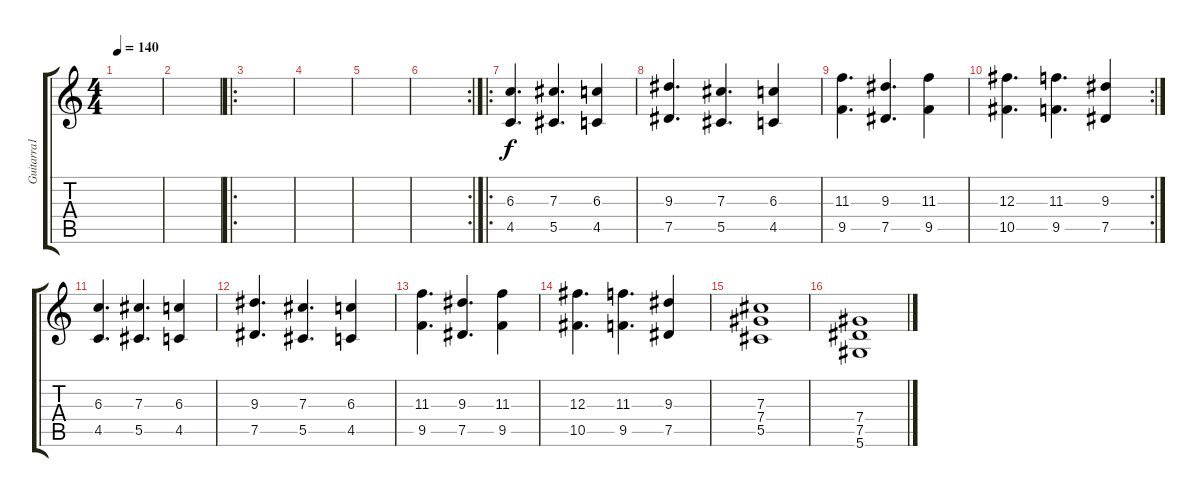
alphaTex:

\track ("Guitarra1" "Guitarra1") {instrument overdrivenguitar}
\staff {score tabs}
\tuning (Eb4 Bb3 Gb3 Db3 Ab2 Eb2) {hide}
\ts (4 4)
\tempo 140
\clef g2
\ks c
|
|
\ro
|
|
|
\rc 2
|
\ro
(6.3 4.5).4{d volume 13} (7.3 5.5).4{d} (6.3 4.5).4 |
(9.3 7.5).4{d} (7.3 5.5).4{d} (6.3 4.5).4 |
(11.3 9.5).4{d} (9.3 7.5).4{d} (11.3 9.5).4 |
\rc 2
(12.3 10.5).4{d} (11.3 9.5).4{d} (9.3 7.5).4 |
(6.3 4.5).4{d volume 14} (7.3 5.5).4{d} (6.3 4.5).4 |
(9.3 7.5).4{d} (7.3 5.5).4{d} (6.3 4.5).4 |
(11.3 9.5).4{d} (9.3 7.5).4{d} (11.3 9.5).4 |
(12.3 10.5).4{d} (11.3 9.5).4{d} (9.3 7.5).4 |
(7.3 7.4 5.5).1 |
(7.4 7.5 5.6).1
